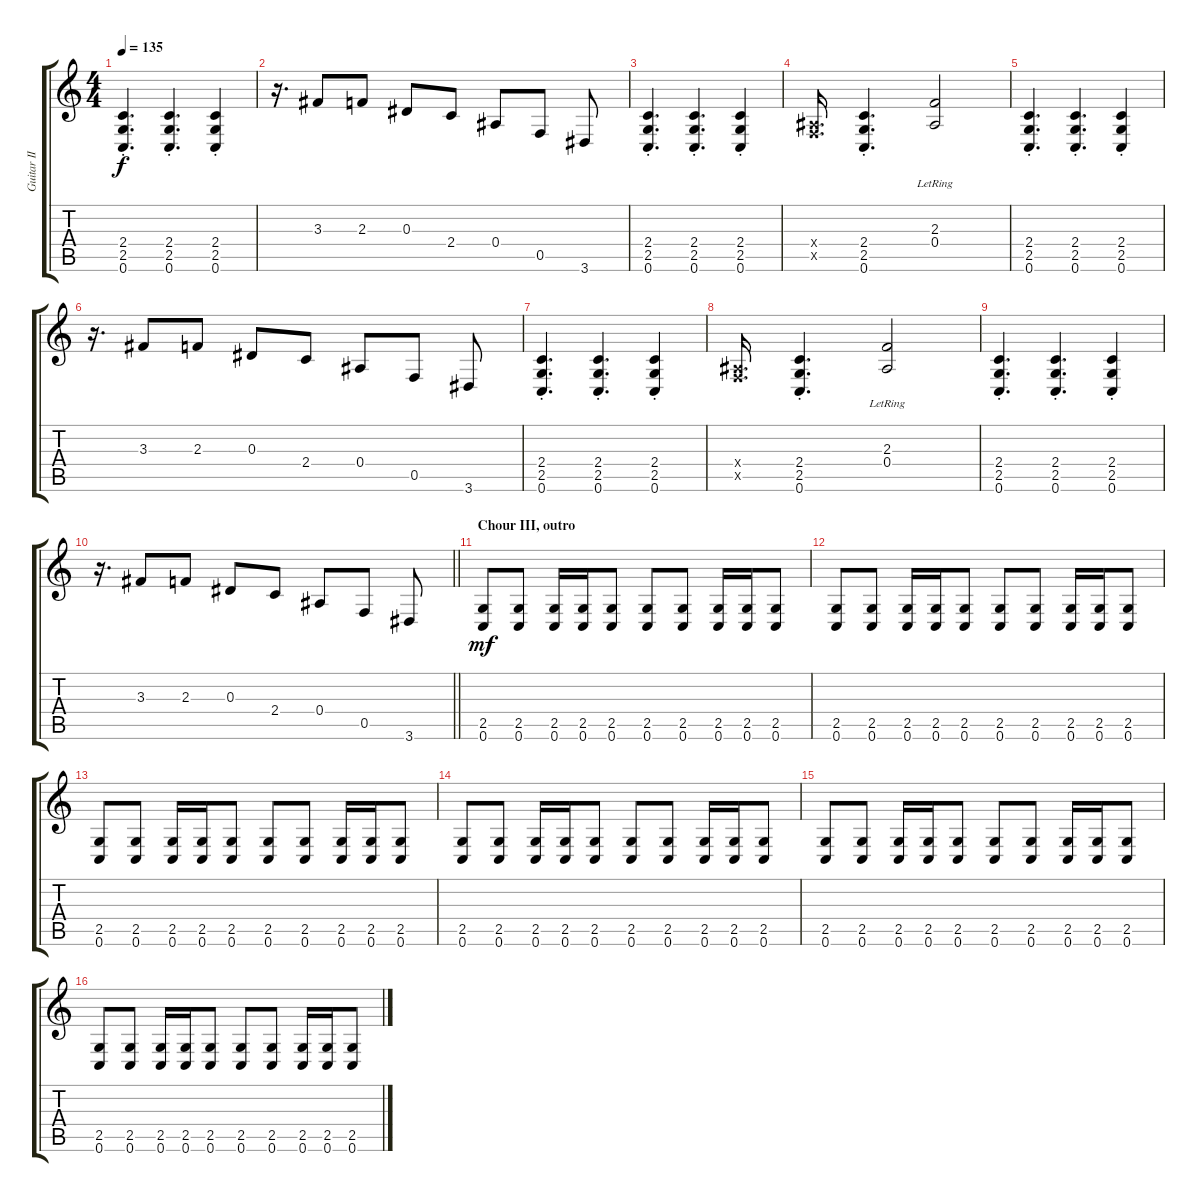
\track ("Guitar II" "Guitar II") {instrument distortionguitar}
\staff {score tabs}
\tuning (C4 G3 Eb3 Bb2 F2 C2) {hide}
\ts (4 4)
\tempo 135
\clef g2
\ks c
(2.4{st} 2.5{st} 0.6{st}).4{d dy f} (2.4{st} 2.5{st} 0.6{st}).4{d} (2.4{st} 2.5{st} 0.6{st}).4 |
r.16{d} 3.3.8 2.3.8 0.3.8 2.4.8 0.4.8 0.5.8 3.6.8 |
(2.4{st} 2.5{st} 0.6{st}).4{d} (2.4{st} 2.5{st} 0.6{st}).4{d} (2.4{st} 2.5{st} 0.6{st}).4 |
(0.4{x} 0.5{x}).16{d} (2.4{st} 2.5{st} 0.6{st}).4{d} (2.3 0.4{lr}).2 |
(2.4{st} 2.5{st} 0.6{st}).4{d} (2.4{st} 2.5{st} 0.6{st}).4{d} (2.4{st} 2.5{st} 0.6{st}).4 |
r.16{d} 3.3.8 2.3.8 0.3.8 2.4.8 0.4.8 0.5.8 3.6.8 |
(2.4{st} 2.5{st} 0.6{st}).4{d} (2.4{st} 2.5{st} 0.6{st}).4{d} (2.4{st} 2.5{st} 0.6{st}).4 |
(0.4{x} 0.5{x}).16{d} (2.4{st} 2.5{st} 0.6{st}).4{d} (2.3 0.4{lr}).2 |
(2.4{st} 2.5{st} 0.6{st}).4{d} (2.4{st} 2.5{st} 0.6{st}).4{d} (2.4{st} 2.5{st} 0.6{st}).4 |
\barLineRight lightlight
r.16{d} 3.3.8 2.3.8 0.3.8 2.4.8 0.4.8 0.5.8 3.6.8 |
\section ("" "Chour III, outro")
(2.5 0.6).8{dy mf} (2.5 0.6).8 (2.5 0.6).16 (2.5 0.6).16 (2.5 0.6).8 (2.5 0.6).8 (2.5 0.6).8 (2.5 0.6).16 (2.5 0.6).16 (2.5 0.6).8 |
(2.5 0.6).8 (2.5 0.6).8 (2.5 0.6).16 (2.5 0.6).16 (2.5 0.6).8 (2.5 0.6).8 (2.5 0.6).8 (2.5 0.6).16 (2.5 0.6).16 (2.5 0.6).8 |
(2.5 0.6).8 (2.5 0.6).8 (2.5 0.6).16 (2.5 0.6).16 (2.5 0.6).8 (2.5 0.6).8 (2.5 0.6).8 (2.5 0.6).16 (2.5 0.6).16 (2.5 0.6).8 |
(2.5 0.6).8 (2.5 0.6).8 (2.5 0.6).16 (2.5 0.6).16 (2.5 0.6).8 (2.5 0.6).8 (2.5 0.6).8 (2.5 0.6).16 (2.5 0.6).16 (2.5 0.6).8 |
(2.5 0.6).8 (2.5 0.6).8 (2.5 0.6).16 (2.5 0.6).16 (2.5 0.6).8 (2.5 0.6).8 (2.5 0.6).8 (2.5 0.6).16 (2.5 0.6).16 (2.5 0.6).8 |
(2.5 0.6).8 (2.5 0.6).8 (2.5 0.6).16 (2.5 0.6).16 (2.5 0.6).8 (2.5 0.6).8 (2.5 0.6).8 (2.5 0.6).16 (2.5 0.6).16 (2.5 0.6).8
